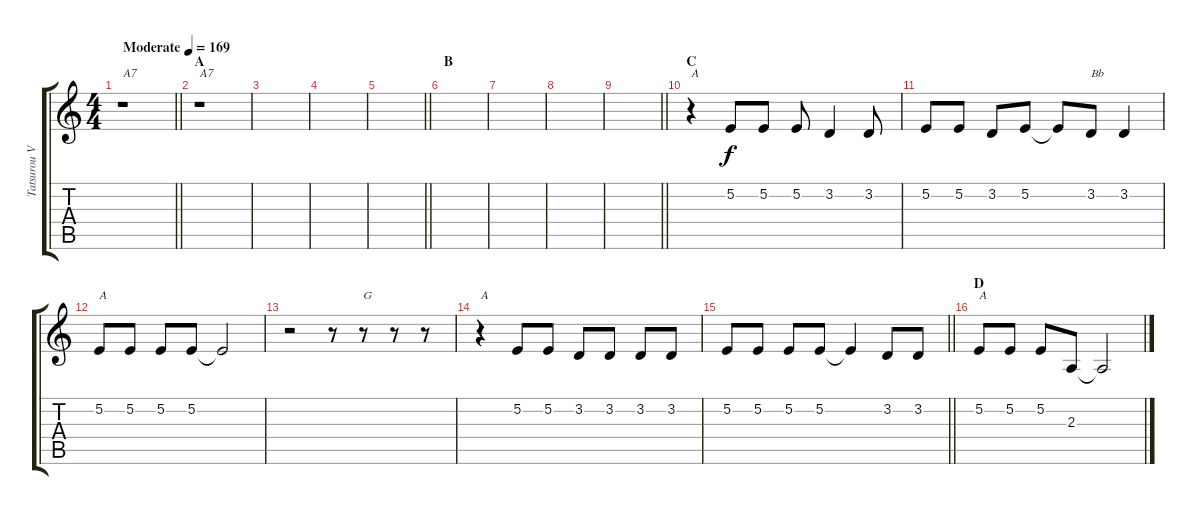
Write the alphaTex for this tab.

\track ("Tatsurou Vocals" "Tatsurou V") {instrument tenorsax}
\staff {score tabs}
\tuning (E4 B3 G3 D3 A2 E2) {hide}
\ts (4 4)
\tempo (169 "Moderate")
\clef g2
\barLineRight lightlight
\ks c
r.1{txt "A7" dy f instrument tenorsax} |
\section ("" "A")
r.1{txt "A7"} |
|
|
\barLineRight lightlight
|
\section ("" "B")
|
|
|
\barLineRight lightlight
|
\section ("" "C")
r.4{txt "A"} 5.2.8 5.2.8 5.2.8 3.2.4 3.2.8 |
5.2.8 5.2.8 3.2.8 5.2.8 5.2{t}.8 3.2.8{txt "Bb"} 3.2.4 |
5.2.8{txt "A"} 5.2.8 5.2.8 5.2.8 5.2{t}.2 |
r.2 r.8 r.8{txt "G"} r.8 r.8 |
r.4{txt "A"} 5.2.8 5.2.8 3.2.8 3.2.8 3.2.8 3.2.8 |
\barLineRight lightlight
5.2.8 5.2.8 5.2.8 5.2.8 5.2{t}.4 3.2.8 3.2.8 |
\section ("" "D")
5.2.8{txt "A"} 5.2.8 5.2.8 2.3.8 2.3{t}.2
